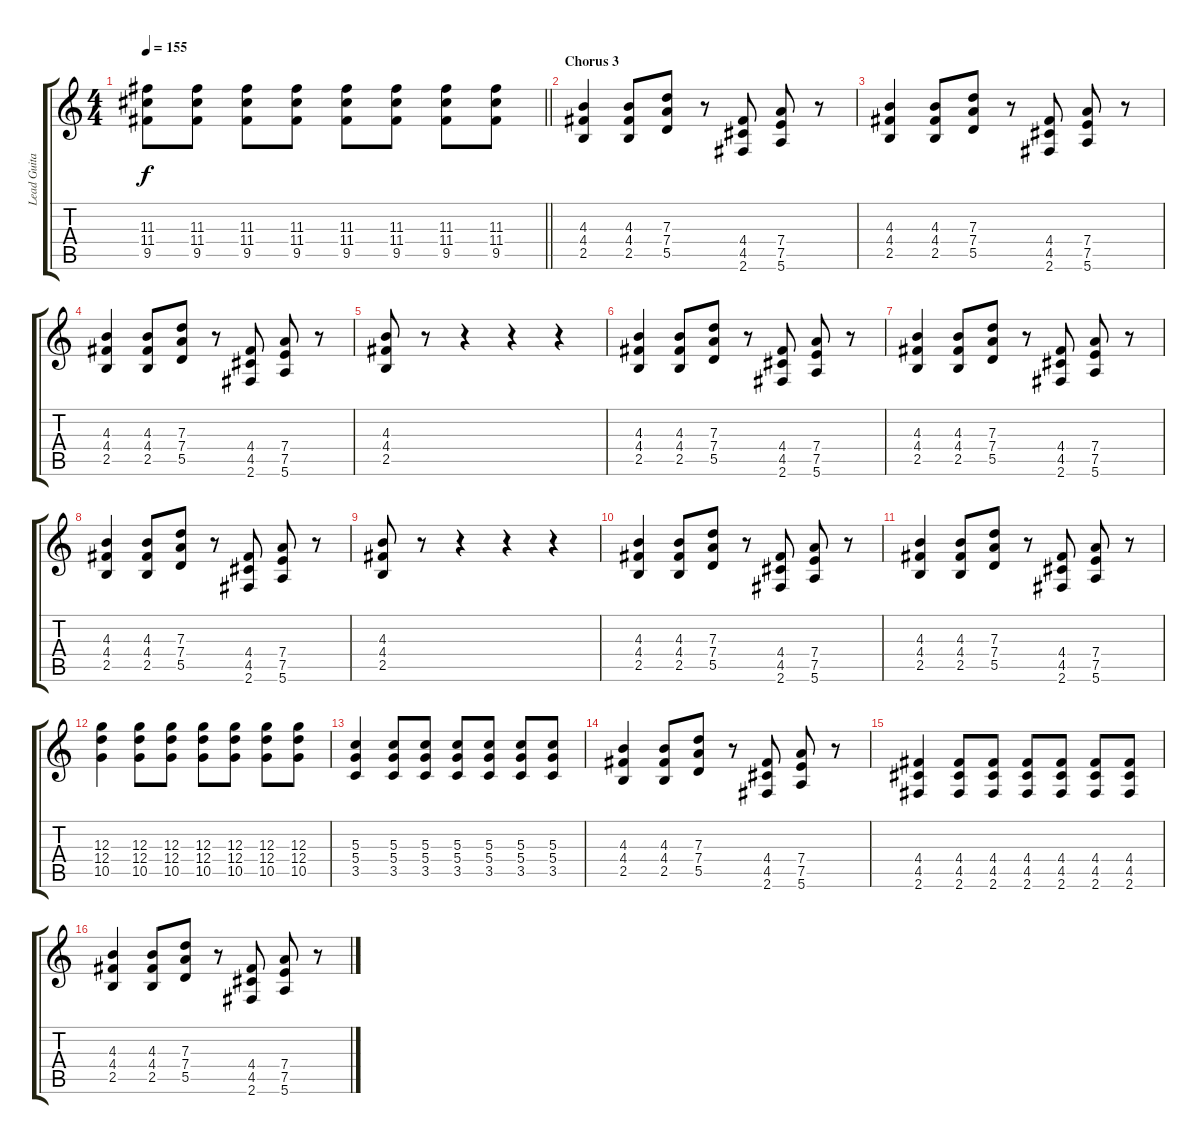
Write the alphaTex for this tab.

\track ("Lead Guitar" "Lead Guita") {instrument distortionguitar}
\staff {score tabs}
\tuning (E4 B3 G3 D3 A2 E2) {hide}
\ts (4 4)
\tempo 155
\clef g2
\barLineRight lightlight
\ks c
(11.3 11.4 9.5).8{dy f} (11.3 11.4 9.5).8 (11.3 11.4 9.5).8 (11.3 11.4 9.5).8 (11.3 11.4 9.5).8 (11.3 11.4 9.5).8 (11.3 11.4 9.5).8 (11.3 11.4 9.5).8 |
\section ("" "Chorus 3")
(4.3 4.4 2.5).4 (4.3 4.4 2.5).8 (7.3 7.4 5.5).8 r.8 (4.4 4.5 2.6).8 (7.4 7.5 5.6).8 r.8 |
(4.3 4.4 2.5).4 (4.3 4.4 2.5).8 (7.3 7.4 5.5).8 r.8 (4.4 4.5 2.6).8 (7.4 7.5 5.6).8 r.8 |
(4.3 4.4 2.5).4 (4.3 4.4 2.5).8 (7.3 7.4 5.5).8 r.8 (4.4 4.5 2.6).8 (7.4 7.5 5.6).8 r.8 |
(4.3 4.4 2.5).8 r.8 r.4 r.4 r.4 |
(4.3 4.4 2.5).4 (4.3 4.4 2.5).8 (7.3 7.4 5.5).8 r.8 (4.4 4.5 2.6).8 (7.4 7.5 5.6).8 r.8 |
(4.3 4.4 2.5).4 (4.3 4.4 2.5).8 (7.3 7.4 5.5).8 r.8 (4.4 4.5 2.6).8 (7.4 7.5 5.6).8 r.8 |
(4.3 4.4 2.5).4 (4.3 4.4 2.5).8 (7.3 7.4 5.5).8 r.8 (4.4 4.5 2.6).8 (7.4 7.5 5.6).8 r.8 |
(4.3 4.4 2.5).8 r.8 r.4 r.4 r.4 |
(4.3 4.4 2.5).4 (4.3 4.4 2.5).8 (7.3 7.4 5.5).8 r.8 (4.4 4.5 2.6).8 (7.4 7.5 5.6).8 r.8 |
(4.3 4.4 2.5).4 (4.3 4.4 2.5).8 (7.3 7.4 5.5).8 r.8 (4.4 4.5 2.6).8 (7.4 7.5 5.6).8 r.8 |
(12.3 12.4 10.5).4 (12.3 12.4 10.5).8 (12.3 12.4 10.5).8 (12.3 12.4 10.5).8 (12.3 12.4 10.5).8 (12.3 12.4 10.5).8 (12.3 12.4 10.5).8 |
(5.3 5.4 3.5).4 (5.3 5.4 3.5).8 (5.3 5.4 3.5).8 (5.3 5.4 3.5).8 (5.3 5.4 3.5).8 (5.3 5.4 3.5).8 (5.3 5.4 3.5).8 |
(4.3 4.4 2.5).4 (4.3 4.4 2.5).8 (7.3 7.4 5.5).8 r.8 (4.4 4.5 2.6).8 (7.4 7.5 5.6).8 r.8 |
(4.4 4.5 2.6).4 (4.4 4.5 2.6).8 (4.4 4.5 2.6).8 (4.4 4.5 2.6).8 (4.4 4.5 2.6).8 (4.4 4.5 2.6).8 (4.4 4.5 2.6).8 |
(4.3 4.4 2.5).4 (4.3 4.4 2.5).8 (7.3 7.4 5.5).8 r.8 (4.4 4.5 2.6).8 (7.4 7.5 5.6).8 r.8
